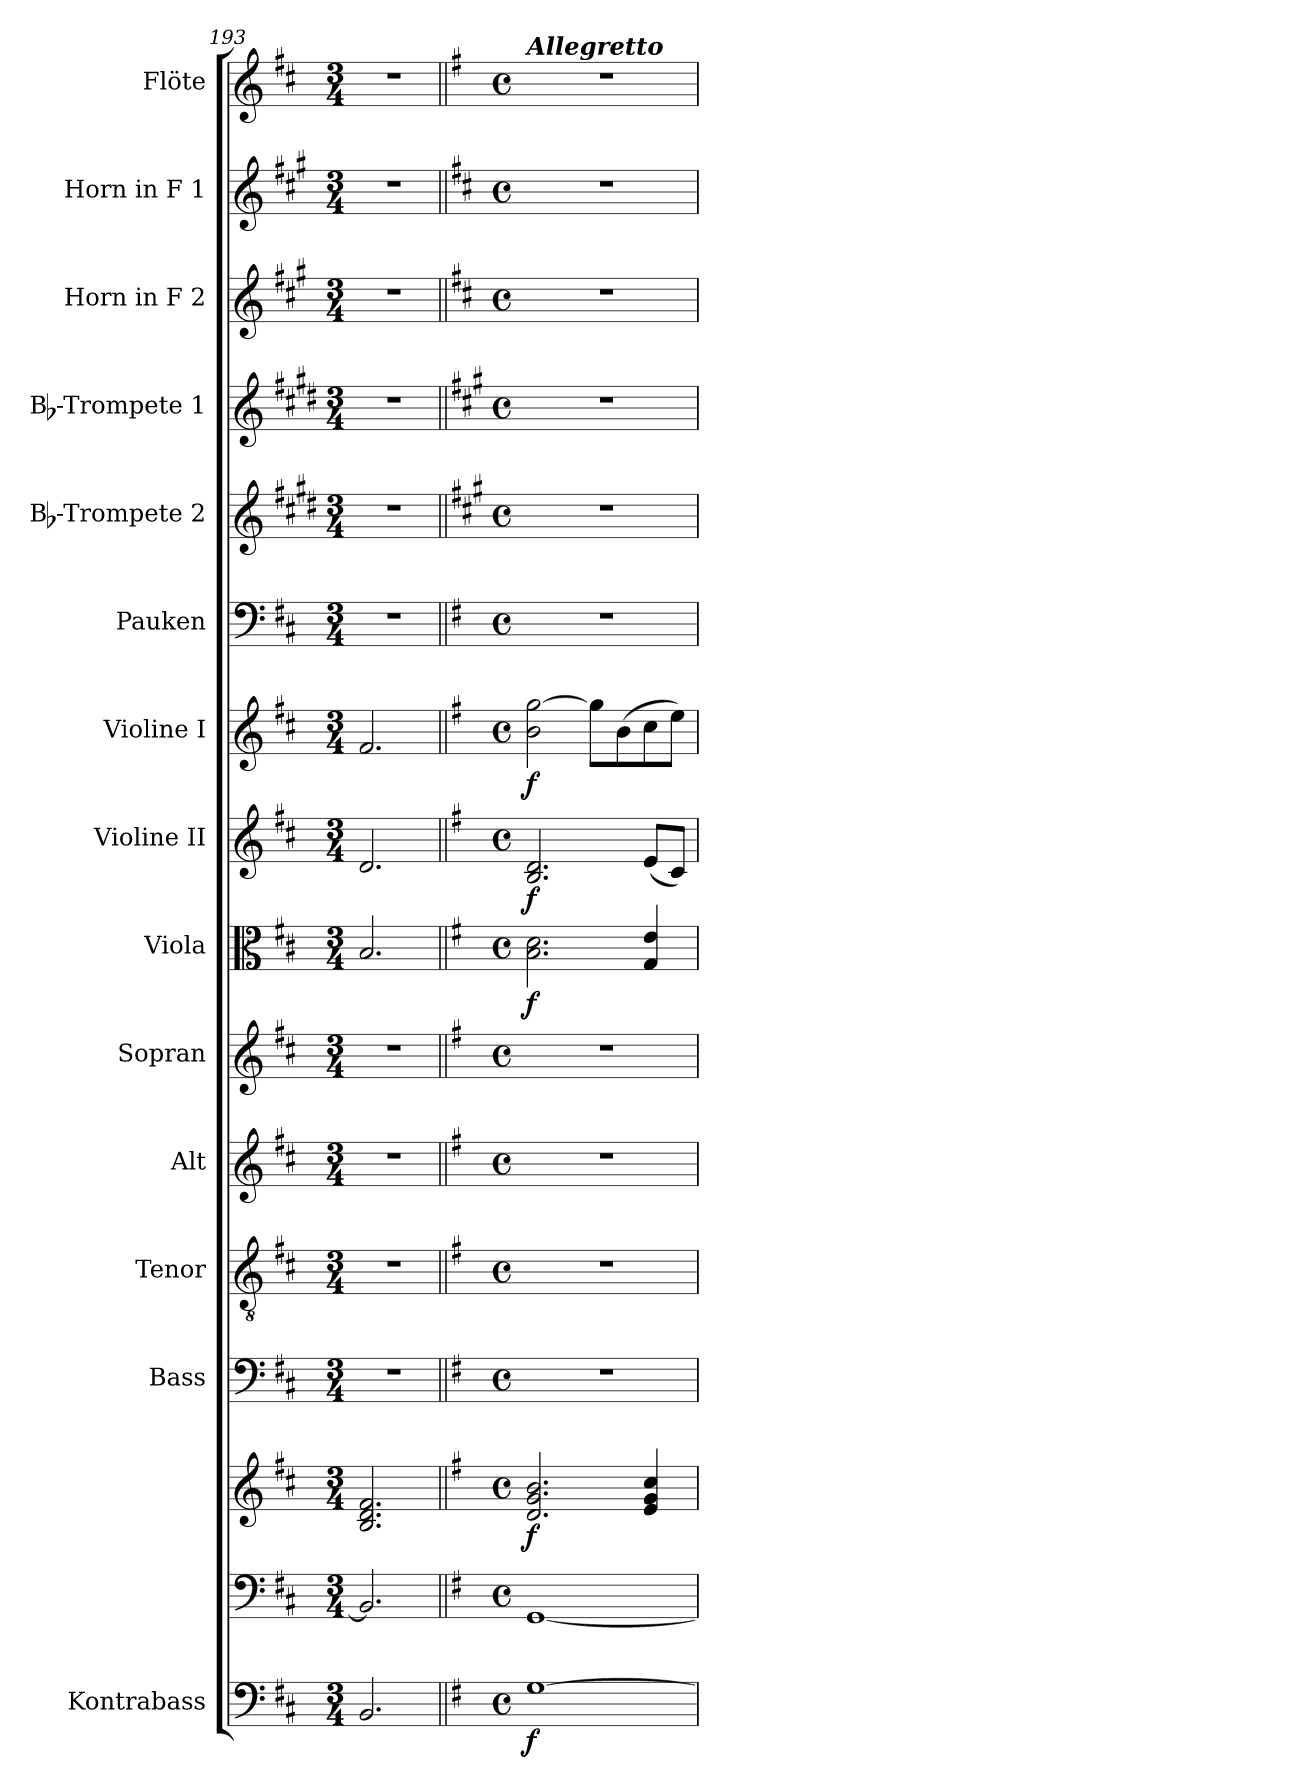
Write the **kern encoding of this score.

**kern	**dynam	**kern	**kern	**dynam	**kern	**kern	**kern	**kern	**kern	**dynam	**kern	**dynam	**kern	**dynam	**kern	**kern	**kern	**kern	**kern	**kern
*part15	*part15	*part14	*part14	*part14	*part13	*part12	*part11	*part10	*part9	*part9	*part8	*part8	*part7	*part7	*part6	*part5	*part4	*part3	*part2	*part1
*staff16	*staff16	*staff15	*staff14	*staff14/15	*staff13	*staff12	*staff11	*staff10	*staff9	*staff9	*staff8	*staff8	*staff7	*staff7	*staff6	*staff5	*staff4	*staff3	*staff2	*staff1
*I"Kontrabass	*	*	*	*	*I"Bass	*I"Tenor	*I"Alt	*I"Sopran	*I"Viola	*	*I"Violine II	*	*I"Violine I	*	*I"Pauken	*I"Bb-Trompete 2	*I"Bb-Trompete 1	*I"Horn in F 2	*I"Horn in F 1	*I"Flöte
*I'Kb.	*	*	*	*	*I'B.	*I'T.	*I'A.	*I'S.	*I'Vla.	*	*I'Vl. II	*	*I'Vl. I	*	*I'Pk.	*I'Bb Trp. 2	*I'Bb Trp. 1	*	*	*I'Fl.
*clefF4	*	*clefF4	*clefG2	*	*clefF4	*clefGv2	*clefG2	*clefG2	*clefC3	*	*clefG2	*	*clefG2	*	*clefF4	*clefG2	*clefG2	*clefG2	*clefG2	*clefG2
*ITrd7c12	*	*	*	*	*	*	*	*	*	*	*	*	*	*	*	*ITrd1c2	*ITrd1c2	*ITrd4c7	*ITrd4c7	*
*k[f#c#]	*	*k[f#c#]	*k[f#c#]	*	*k[f#c#]	*k[f#c#]	*k[f#c#]	*k[f#c#]	*k[f#c#]	*	*k[f#c#]	*	*k[f#c#]	*	*k[f#c#]	*k[f#c#]	*k[f#c#]	*k[f#c#]	*k[f#c#]	*k[f#c#]
*D:	*	*D:	*D:	*	*D:	*D:	*D:	*D:	*D:	*	*D:	*	*D:	*	*D:	*D:	*D:	*D:	*D:	*D:
*M3/4	*	*M3/4	*M3/4	*	*M3/4	*M3/4	*M3/4	*M3/4	*M3/4	*	*M3/4	*	*M3/4	*	*M3/4	*M3/4	*M3/4	*M3/4	*M3/4	*M3/4
=193	=193	=193	=193	=193	=193	=193	=193	=193	=193	=193	=193	=193	=193	=193	=193	=193	=193	=193	=193	=193
2.BBB/	.	2.BB/]	2.B/ 2.d/ 2.f#/	.	2.r	2.r	2.r	2.r	2.B/	.	2.d/	.	2.f#/	.	2.r	2.r	2.r	2.r	2.r	2.r
!!LO:PB:g=z
=194||	=194||	=194||	=194||	=194||	=194||	=194||	=194||	=194||	=194||	=194||	=194||	=194||	=194||	=194||	=194||	=194||	=194||	=194||	=194||	=194||
*k[f#]	*	*k[f#]	*k[f#]	*	*k[f#]	*k[f#]	*k[f#]	*k[f#]	*k[f#]	*	*k[f#]	*	*k[f#]	*	*k[f#]	*k[f#]	*k[f#]	*k[f#]	*k[f#]	*k[f#]
*G:	*	*G:	*G:	*	*G:	*G:	*G:	*G:	*G:	*	*G:	*	*G:	*	*G:	*G:	*G:	*G:	*G:	*G:
*M4/4	*	*M4/4	*M4/4	*	*M4/4	*M4/4	*M4/4	*M4/4	*M4/4	*	*M4/4	*	*M4/4	*	*M4/4	*M4/4	*M4/4	*M4/4	*M4/4	*M4/4
*met(c)	*	*met(c)	*met(c)	*	*met(c)	*met(c)	*met(c)	*met(c)	*met(c)	*	*met(c)	*	*met(c)	*	*met(c)	*met(c)	*met(c)	*met(c)	*met(c)	*met(c)
!	!	!	!	!	!	!	!	!	!	!	!	!	!	!	!	!	!	!	!	!LO:TX:a:Bi:t=Allegretto
!	!LO:DY:b	!	!	!LO:DY:b	!	!	!	!	!	!LO:DY:b	!	!LO:DY:b	!	!LO:DY:b	!	!	!	!	!	!
[1GG	f	[1GG	2.d/ 2.g/ 2.b/	f	1r	1r	1r	1r	2.B\ 2.d\	f	2.B/ 2.d/	f	2b\ [2gg\	f	1r	1r	1r	1r	1r	1r
.	.	.	.	.	.	.	.	.	.	.	.	.	8gg\L]	.	.	.	.	.	.	.
.	.	.	.	.	.	.	.	.	.	.	.	.	(>8b\	.	.	.	.	.	.	.
.	.	.	4e/ 4g/ 4cc/	.	.	.	.	.	4G/ 4e/	.	(<8e/L	.	8cc\	.	.	.	.	.	.	.
.	.	.	.	.	.	.	.	.	.	.	8c/J)	.	8ee\J)	.	.	.	.	.	.	.
=	=	=	=	=	=	=	=	=	=	=	=	=	=	=	=	=	=	=	=	=
*-	*-	*-	*-	*-	*-	*-	*-	*-	*-	*-	*-	*-	*-	*-	*-	*-	*-	*-	*-	*-
